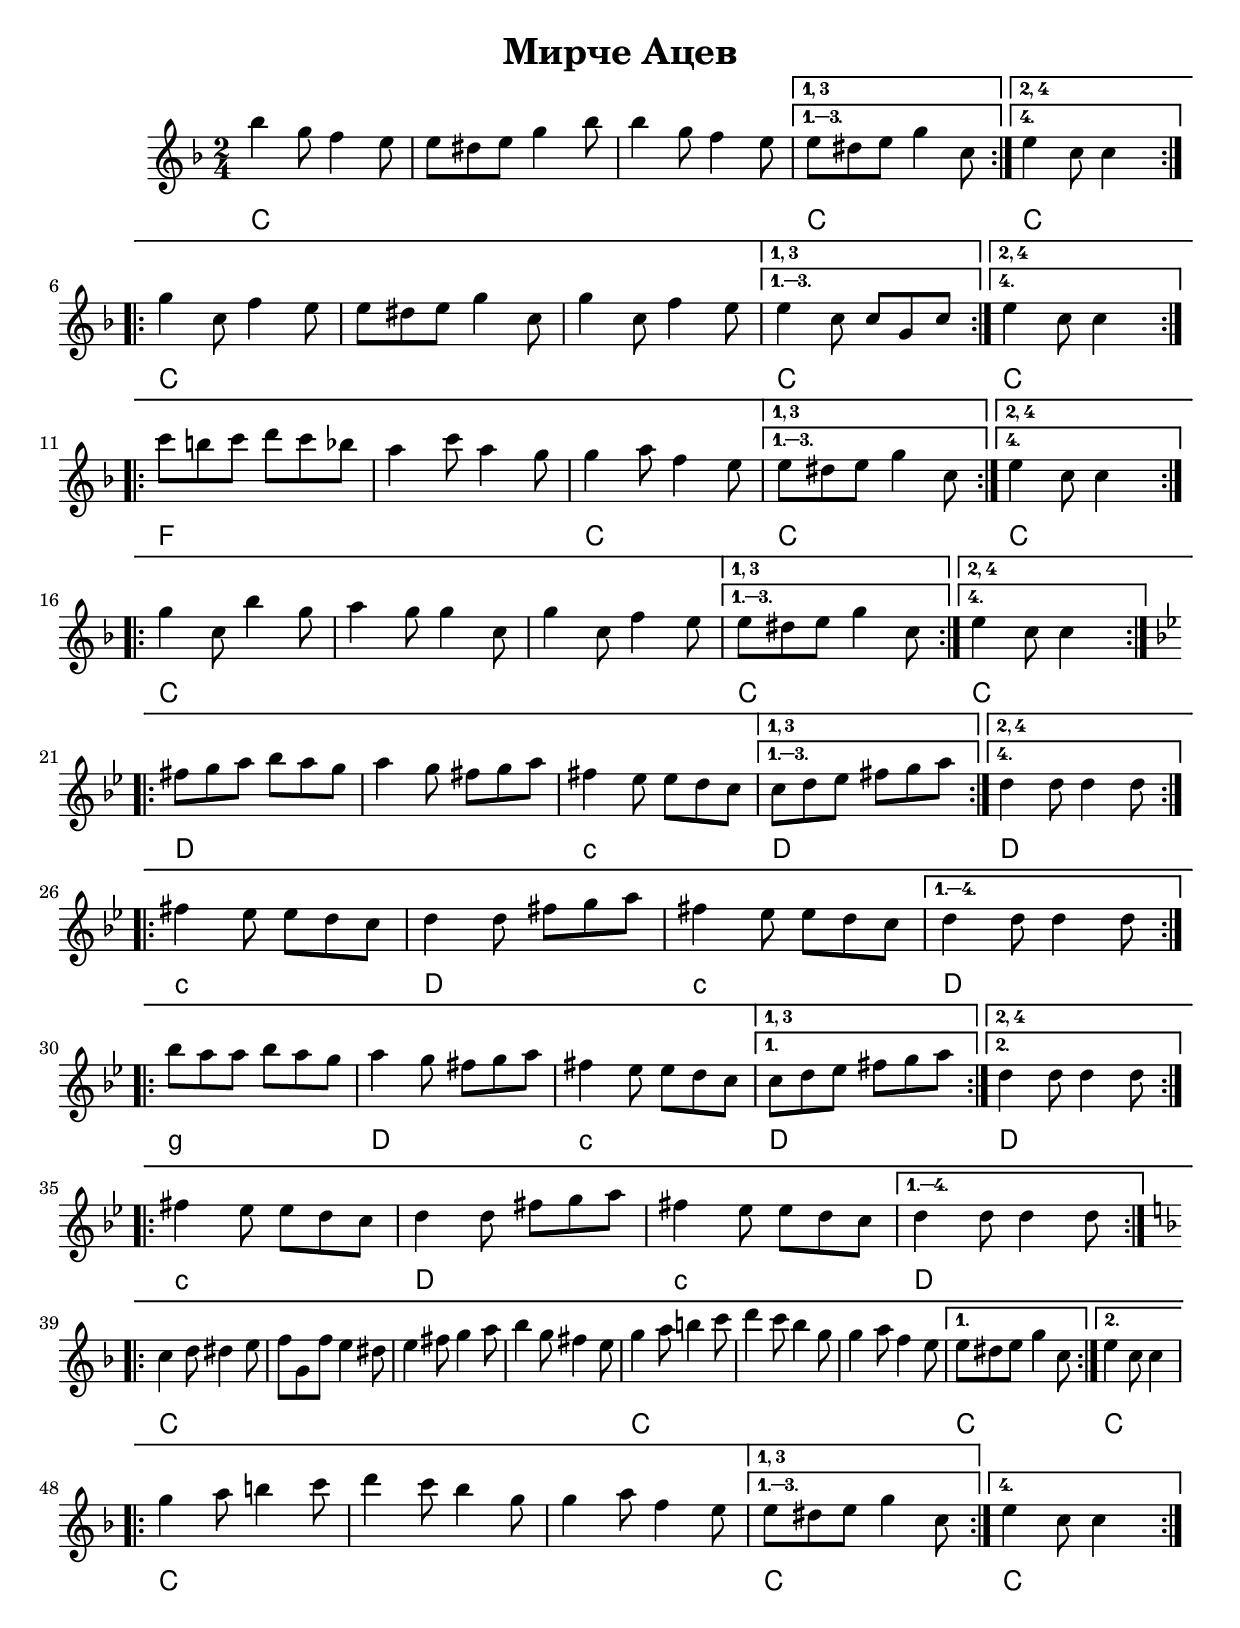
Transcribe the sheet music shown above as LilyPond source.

\version "2.18.0"
\include "deutsch.ly"
melody = \relative c''' {
  \time 2/4
  \key f \major
  \set tupletSpannerDuration = #(ly:make-moment 1 4)
  \override TupletNumber #'transparent = ##t
  \override TupletBracket #'transparent = ##t

  \repeat volta 4 {
    \times 2/3 {
      b4 g8 f4 e8 |
      e8 dis e g4 b8 |
      b4 g8 f4 e8 |
    }
  }
  \alternative {{
      \set Score.repeatCommands = #'((volta "1, 3"))
      \times 2/3 { e8 dis e g4 c,8 } |
    }{
      \set Score.repeatCommands = #'((volta "2, 4") end-repeat)
      \times 2/3 { e4 c8 } c4 |
      \set Score.repeatCommands = #'(end-repeat)
  }}
  \break

  \repeat volta 4 {
    \times 2/3 {
      g'4 c,8 f4 e8 |
      e8 dis e g4 c,8 |
      g'4 c,8 f4 e8 | }
  }
  \alternative {{
      \set Score.repeatCommands = #'((volta "1, 3"))
      \times 2/3 { e4 c8 c g c} |
    }{
      \set Score.repeatCommands = #'((volta "2, 4") end-repeat)
      \times 2/3 { e4 c8 } c4  |
      \set Score.repeatCommands = #'(end-repeat)
  }}
  \break

  \repeat volta 4 {
    \times 2/3 {
      c'8 h c d c b |
      a4 c8 a4 g8 |
      g4 a8 f4 e8 | }
  }
  \alternative {{
      \set Score.repeatCommands = #'((volta "1, 3"))
      \times 2/3 { e8 dis e g4 c,8 } |
    }{
      \set Score.repeatCommands = #'((volta "2, 4") end-repeat)
      \times 2/3 { e4 c8 } c4  |
      \set Score.repeatCommands = #'(end-repeat)
  }}
  \break

  \repeat volta 4 {
    \times 2/3 {
      g'4 c,8 b'4 g8 |
      a4 g8 g4 c,8 |
      g'4 c,8 f4 e8 | }
  }
  \alternative {{
      \set Score.repeatCommands = #'((volta "1, 3"))
      \times 2/3 { e8 dis e g4 c,8 } |
    }{
      \set Score.repeatCommands = #'((volta "2, 4") end-repeat)
      \times 2/3 { e4 c8 } c4  |
      \set Score.repeatCommands = #'(end-repeat)
  }}
  \break


  \key g \minor
  \repeat volta 4 {
    \times 2/3 {
      fis8 g a b a g |
      a4 g8 fis g a |
      fis4 es8 es d c | }
  }
  \alternative {{
      \set Score.repeatCommands = #'((volta "1, 3"))
      \times 2/3 { c d es fis g a } |
    }{
      \set Score.repeatCommands = #'((volta "2, 4") end-repeat)
      \times 2/3 { d,4 d8 d4 d8 } |
      \set Score.repeatCommands = #'(end-repeat)
  }}
  \break

  \repeat volta 4 {
    \times 2/3 {
      fis4 es8 es d c |
      d4 d8 fis g a |
      fis4 es8 es d c | }
  }
  \alternative {{
     \times 2/3 { d4 d8 d4 d8 } |
      \set Score.repeatCommands = #'(end-repeat)
    }
  }
  \break

  \repeat volta 2 {
    \times 2/3 {
      b'8 a a b a g |
      a4 g8 fis g a |
      fis4 es8 es d c | }
  }
  \alternative {{
      \set Score.repeatCommands = #'((volta "1, 3"))
      \times 2/3 { c d es fis g a } |
    }{
      \set Score.repeatCommands = #'((volta "2, 4") end-repeat)
      \times 2/3 { d,4 d8 d4 d8 } |
      \set Score.repeatCommands = #'(end-repeat)
  }}
  \break

  \repeat volta 4 {
    \times 2/3 {
      fis4 es8 es d c |
      d4 d8 fis g a |
      fis4 es8 es d c | }
  }
  \alternative {{
     \times 2/3 { d4 d8 d4 d8 } |
      \set Score.repeatCommands = #'(end-repeat)
    }
  }
  \break

  \key f \major
  \repeat volta 2 {
    \times 2/3 {
      c4 d8 dis4 e8 |
      f8 g, f' e4 dis8 |
      e4 fis8 g4 a8 |
      b4 g8 fis4 e8 |
      g4 a8 h4 c8 |
      d4 c8 b4 g8 |
      g4 a8 f4 e8 |
    }
  }
  \alternative {
    {
      \times 2/3 { e8 dis e g4 c,8 | }
    }
    {
      \times 2/3 { e4 c8 } c4 |
    }
  }
  \break

  \repeat volta 4 {
    \times 2/3 {
      g'4 a8 h4 c8 |
      d4 c8 b4 g8 |
      g4 a8 f4 e8 | }
  }
  \alternative {{
      \set Score.repeatCommands = #'((volta "1, 3"))
      \times 2/3 { e8 dis e g4 c,8 } |
    }{
      \set Score.repeatCommands = #'((volta "2, 4") end-repeat)
      \times 2/3 { e4 c8 } c4  |
      \set Score.repeatCommands = #'(end-repeat)
  }}
}
harmonies = \chords {
  \germanChords
  \set chordNameLowercaseMinor = ##t

  c2 | s2 | s2 |
  c2 | c2 |

  c2 | s2 | s2 |
  c2 | c2 |

  f2 | s2 | c2 |
  c2 | c2 |

  c2 | s2 | s2 |
  c2 | c2 |

  d2 | s2 | c2:m
  d2 | d2 |

  c2:m | d2 | c2:m | d2 |

  g2:m | d2 | c2:m |
  d2 | d2 |

  c2:m | d2 | c2:m | d2 |

  c2 | s2 | s2 | s2 |
  c2 | s2 | s2 |
  c2 | c2 |

  c2 | s2 | s2 |
  c2 | c2 |
}

\header { title = "Мирче Ацев" }
\score {
  <<
    \new Staff  \melody
    \new ChordNames \harmonies
  >>
}
